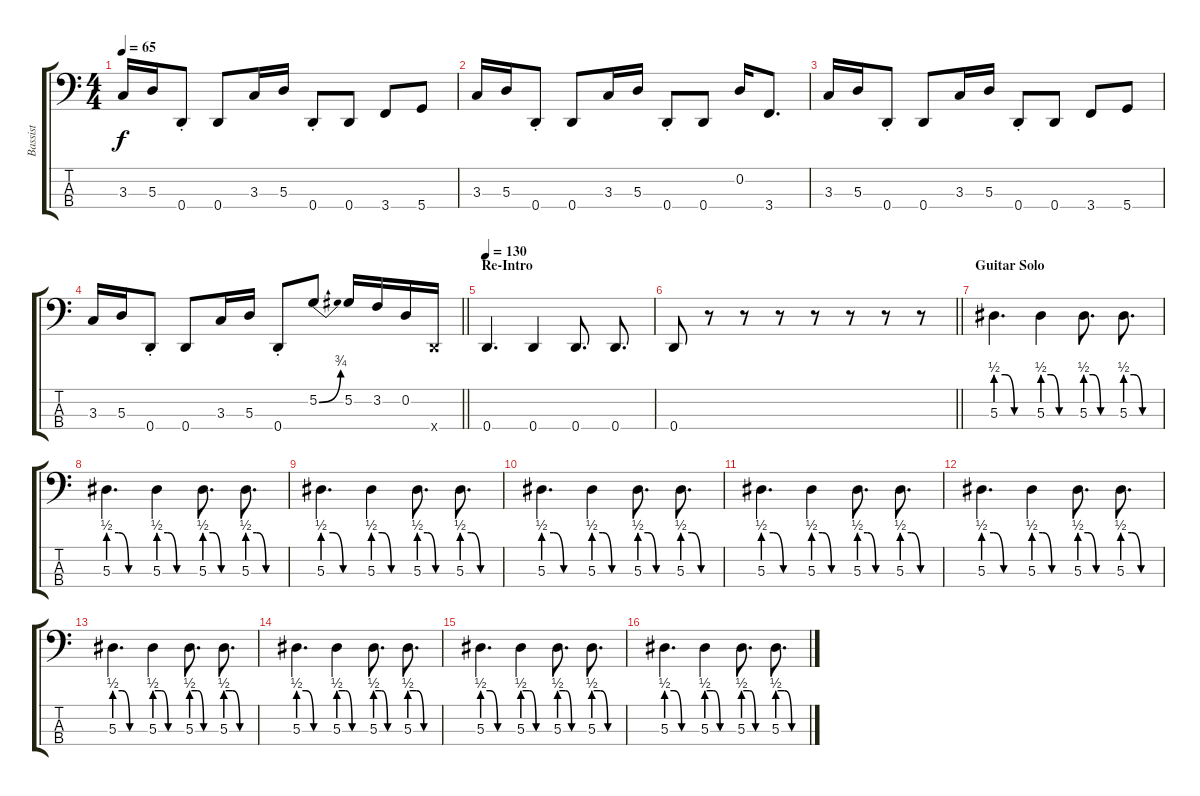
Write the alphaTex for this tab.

\track ("Bassist" "Bassist") {instrument electricbassfinger}
\staff {score tabs}
\tuning (G2 D2 A1 D1) {hide}
\ts (4 4)
\tempo 65
\clef f4
\ks c
3.3.16{dy f} 5.3.16 0.4{st}.8 0.4.8 3.3.16 5.3.16 0.4{st}.8 0.4.8 3.4.8 5.4.8 |
3.3.16 5.3.16 0.4{st}.8 0.4.8 3.3.16 5.3.16 0.4{st}.8 0.4.8 0.2.16 3.4.8{d} |
3.3.16 5.3.16 0.4{st}.8 0.4.8 3.3.16 5.3.16 0.4{st}.8 0.4.8 3.4.8 5.4.8 |
\barLineRight lightlight
3.3.16 5.3.16 0.4{st}.8 0.4.8 3.3.16 5.3.16 0.4{st}.8 5.2{be (bend 0 0 60 3)}.8 5.2.16 3.2.16 0.2.16 0.4{x}.16 |
\section ("" "Re-Intro")
\tempo 130
0.4.4{d} 0.4.4 0.4.8{d} 0.4.8{d} |
\barLineRight lightlight
0.4.8 r.8 r.8 r.8 r.8 r.8 r.8 r.8 |
\section ("" "Guitar Solo")
5.3{be (custom 0 2 15 2 30 0 60 0)}.4{d} 5.3{be (custom 0 2 15 2 30 0 60 0)}.4 5.3{be (custom 0 2 15 2 30 0 60 0)}.8{d} 5.3{be (custom 0 2 15 2 30 0 60 0)}.8{d} |
5.3{be (custom 0 2 15 2 30 0 60 0)}.4{d} 5.3{be (custom 0 2 15 2 30 0 60 0)}.4 5.3{be (custom 0 2 15 2 30 0 60 0)}.8{d} 5.3{be (custom 0 2 15 2 30 0 60 0)}.8{d} |
5.3{be (custom 0 2 15 2 30 0 60 0)}.4{d} 5.3{be (custom 0 2 15 2 30 0 60 0)}.4 5.3{be (custom 0 2 15 2 30 0 60 0)}.8{d} 5.3{be (custom 0 2 15 2 30 0 60 0)}.8{d} |
5.3{be (custom 0 2 15 2 30 0 60 0)}.4{d} 5.3{be (custom 0 2 15 2 30 0 60 0)}.4 5.3{be (custom 0 2 15 2 30 0 60 0)}.8{d} 5.3{be (custom 0 2 15 2 30 0 60 0)}.8{d} |
5.3{be (custom 0 2 15 2 30 0 60 0)}.4{d} 5.3{be (custom 0 2 15 2 30 0 60 0)}.4 5.3{be (custom 0 2 15 2 30 0 60 0)}.8{d} 5.3{be (custom 0 2 15 2 30 0 60 0)}.8{d} |
5.3{be (custom 0 2 15 2 30 0 60 0)}.4{d} 5.3{be (custom 0 2 15 2 30 0 60 0)}.4 5.3{be (custom 0 2 15 2 30 0 60 0)}.8{d} 5.3{be (custom 0 2 15 2 30 0 60 0)}.8{d} |
5.3{be (custom 0 2 15 2 30 0 60 0)}.4{d} 5.3{be (custom 0 2 15 2 30 0 60 0)}.4 5.3{be (custom 0 2 15 2 30 0 60 0)}.8{d} 5.3{be (custom 0 2 15 2 30 0 60 0)}.8{d} |
5.3{be (custom 0 2 15 2 30 0 60 0)}.4{d} 5.3{be (custom 0 2 15 2 30 0 60 0)}.4 5.3{be (custom 0 2 15 2 30 0 60 0)}.8{d} 5.3{be (custom 0 2 15 2 30 0 60 0)}.8{d} |
5.3{be (custom 0 2 15 2 30 0 60 0)}.4{d} 5.3{be (custom 0 2 15 2 30 0 60 0)}.4 5.3{be (custom 0 2 15 2 30 0 60 0)}.8{d} 5.3{be (custom 0 2 15 2 30 0 60 0)}.8{d} |
5.3{be (custom 0 2 15 2 30 0 60 0)}.4{d} 5.3{be (custom 0 2 15 2 30 0 60 0)}.4 5.3{be (custom 0 2 15 2 30 0 60 0)}.8{d} 5.3{be (custom 0 2 15 2 30 0 60 0)}.8{d}
